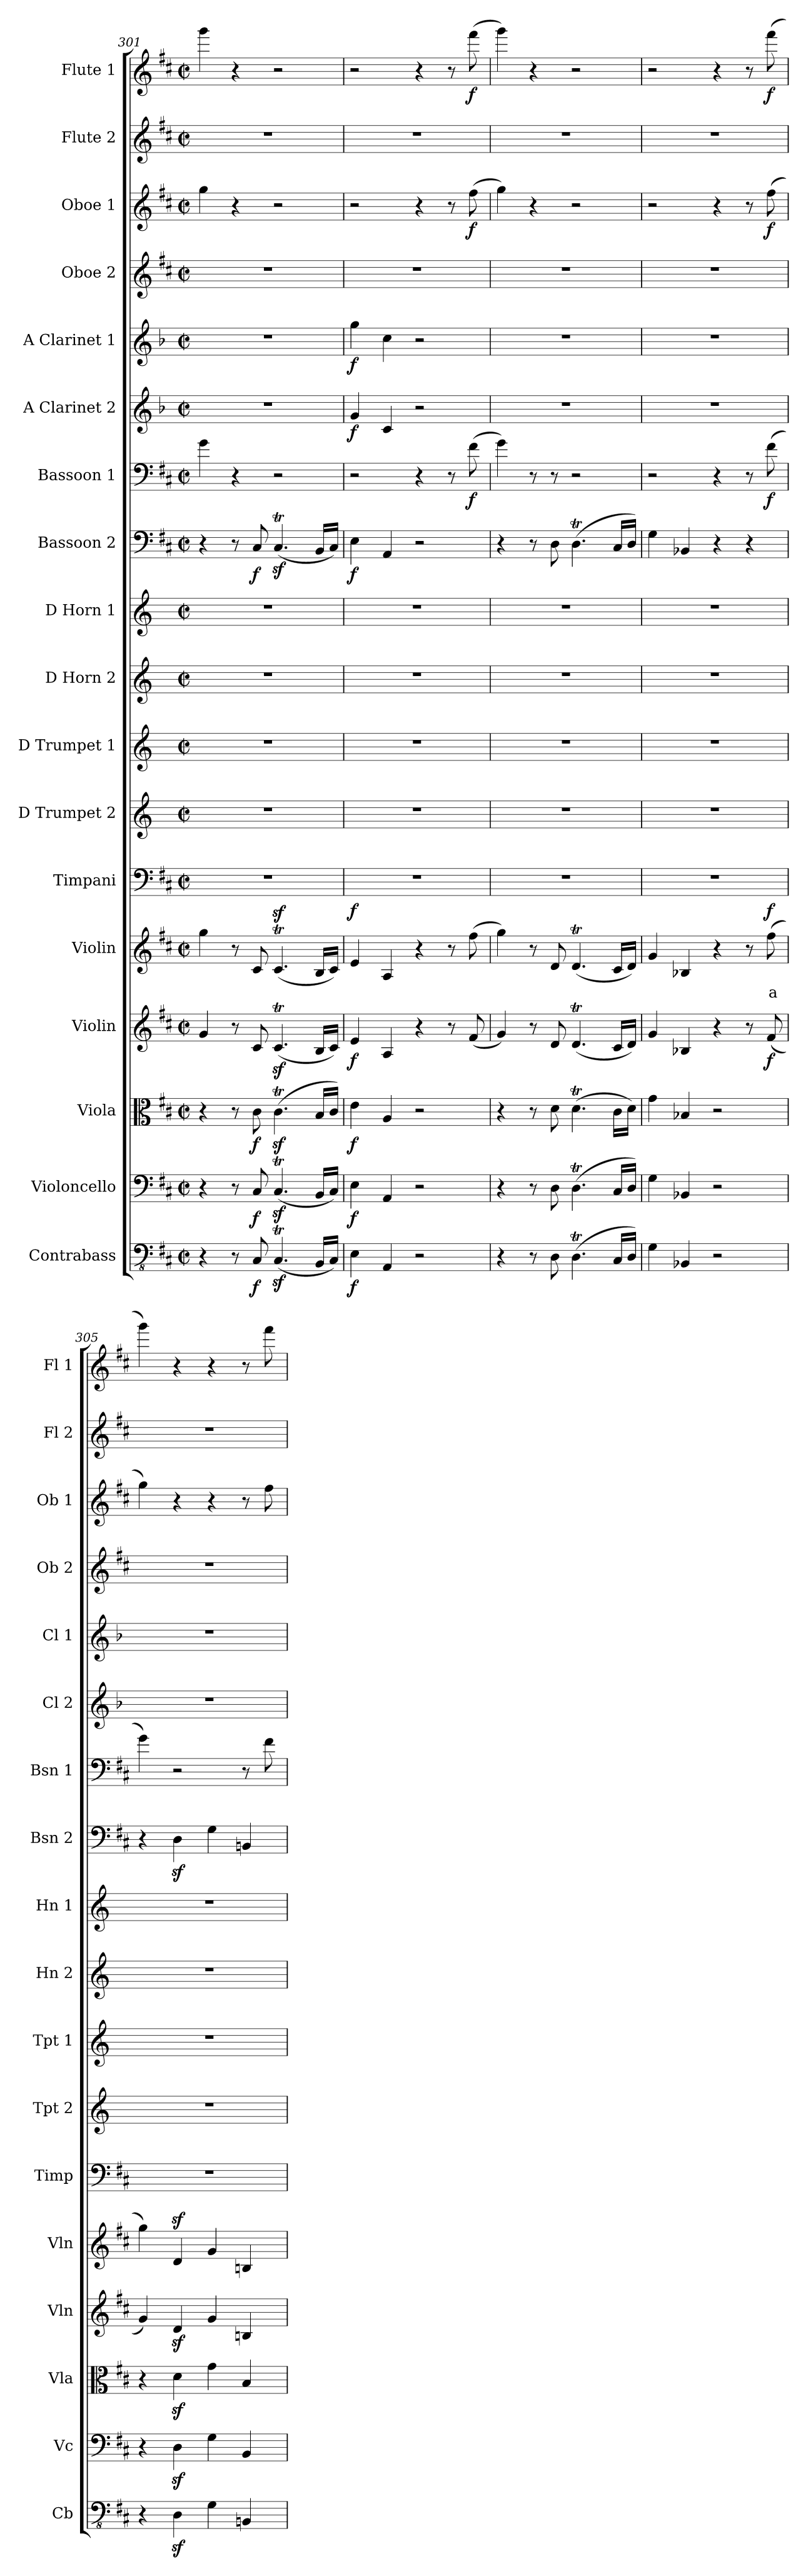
**kern	**dynam	**kern	**dynam	**kern	**dynam	**kern	**dynam	**kern	**text	**dynam	**kern	**kern	**kern	**kern	**kern	**kern	**dynam	**kern	**dynam	**kern	**dynam	**kern	**dynam	**kern	**kern	**dynam	**kern	**kern	**dynam
*part18	*part18	*part17	*part17	*part16	*part16	*part15	*part15	*part14	*part14	*part14	*part13	*part12	*part11	*part10	*part9	*part8	*part8	*part7	*part7	*part6	*part6	*part5	*part5	*part4	*part3	*part3	*part2	*part1	*part1
*staff18	*staff18	*staff17	*staff17	*staff16	*staff16	*staff15	*staff15	*staff14	*staff14	*staff14	*staff13	*staff12	*staff11	*staff10	*staff9	*staff8	*staff8	*staff7	*staff7	*staff6	*staff6	*staff5	*staff5	*staff4	*staff3	*staff3	*staff2	*staff1	*staff1
*I"Contrabass	*	*I"Violoncello	*	*I"Viola	*	*I"Violin	*	*I"Violin	*	*	*I"Timpani	*I"D Trumpet 2	*I"D Trumpet 1	*I"D Horn 2	*I"D Horn 1	*I"Bassoon 2	*	*I"Bassoon 1	*	*I"A Clarinet 2	*	*I"A Clarinet 1	*	*I"Oboe 2	*I"Oboe 1	*	*I"Flute 2	*I"Flute 1	*
*I'Cb	*	*I'Vc	*	*I'Vla	*	*I'Vln	*	*I'Vln	*	*	*I'Timp	*I'Tpt 2	*I'Tpt 1	*I'Hn 2	*I'Hn 1	*I'Bsn 2	*	*I'Bsn 1	*	*I'Cl 2	*	*I'Cl 1	*	*I'Ob 2	*I'Ob 1	*	*I'Fl 2	*I'Fl 1	*
*clefFv4	*	*clefF4	*	*clefC3	*	*clefG2	*	*clefG2	*	*	*clefF4	*clefG2	*clefG2	*clefG2	*clefG2	*clefF4	*	*clefF4	*	*clefG2	*	*clefG2	*	*clefG2	*clefG2	*	*clefG2	*clefG2	*
*	*	*	*	*	*	*	*	*	*	*	*	*ITrd-1c-2	*ITrd-1c-2	*ITrd6c10	*ITrd6c10	*	*	*	*	*ITrd2c3	*	*ITrd2c3	*	*	*	*	*	*	*
*k[f#c#]	*	*k[f#c#]	*	*k[f#c#]	*	*k[f#c#]	*	*k[f#c#]	*	*	*k[f#c#]	*k[f#c#]	*k[f#c#]	*k[f#c#]	*k[f#c#]	*k[f#c#]	*	*k[f#c#]	*	*k[f#c#]	*	*k[f#c#]	*	*k[f#c#]	*k[f#c#]	*	*k[f#c#]	*k[f#c#]	*
*M2/2	*	*M2/2	*	*M2/2	*	*M2/2	*	*M2/2	*	*	*M2/2	*M2/2	*M2/2	*M2/2	*M2/2	*M2/2	*	*M2/2	*	*M2/2	*	*M2/2	*	*M2/2	*M2/2	*	*M2/2	*M2/2	*
*met(c|)	*	*met(c|)	*	*met(c|)	*	*met(c|)	*	*met(c|)	*	*	*met(c|)	*met(c|)	*met(c|)	*met(c|)	*met(c|)	*met(c|)	*	*met(c|)	*	*met(c|)	*	*met(c|)	*	*met(c|)	*met(c|)	*	*met(c|)	*met(c|)	*
=301	=301	=301	=301	=301	=301	=301	=301	=301	=301	=301	=301	=301	=301	=301	=301	=301	=301	=301	=301	=301	=301	=301	=301	=301	=301	=301	=301	=301	=301
4r	.	4r	.	4r	.	4g/	.	4gg\	.	.	1r	1r	1r	1r	1r	4r	.	4g\	.	1r	.	1r	.	1r	4gg\	.	1r	4ggg\	.
8r	.	8r	.	8r	.	8r	.	8r	.	.	.	.	.	.	.	8r	.	4r	.	.	.	.	.	.	4r	.	.	4r	.
!	!LO:DY:b	!	!LO:DY:b	!	!LO:DY:b	!	!	!	!	!	!	!	!	!	!	!	!LO:DY:b	!	!	!	!	!	!	!	!	!	!	!	!
8CC#/	f	8C#/	f	8c#\	f	8c#/	.	8c#/	.	.	.	.	.	.	.	8C#/	f	.	.	.	.	.	.	.	.	.	.	.	.
(<4.CC#z<t/	.	(<4.C#z<t/	.	(>4.c#z<t\	.	(<4.c#z<t/	.	(<4.c#z<t/	.	.	.	.	.	.	.	(<4.C#z<t/	.	2r	.	.	.	.	.	.	2r	.	.	2r	.
16BBB/LL	.	16BB/LL	.	16B/LL	.	16B/LL	.	16B/LL	.	.	.	.	.	.	.	16BB/LL	.	.	.	.	.	.	.	.	.	.	.	.	.
16CC#/JJ)	.	16C#/JJ)	.	16c#/JJ)	.	16c#/JJ)	.	16c#/JJ)	.	.	.	.	.	.	.	16C#/JJ)	.	.	.	.	.	.	.	.	.	.	.	.	.
=302	=302	=302	=302	=302	=302	=302	=302	=302	=302	=302	=302	=302	=302	=302	=302	=302	=302	=302	=302	=302	=302	=302	=302	=302	=302	=302	=302	=302	=302
!	!LO:DY:b	!	!LO:DY:b	!	!LO:DY:b	!	!LO:DY:b	!	!	!LO:DY:b	!	!	!	!	!	!	!LO:DY:b	!	!	!	!LO:DY:b	!	!LO:DY:b	!	!	!	!	!	!
4EE\	f	4E\	f	4e\	f	4e/	f	4e/	.	f	1r	1r	1r	1r	1r	4E\	f	2r	.	4e/	f	4ee\	f	1r	2r	.	1r	2r	.
4AAA/	.	4AA/	.	4A/	.	4A/	.	4A/	.	.	.	.	.	.	.	4AA/	.	.	.	4A/	.	4a\	.	.	.	.	.	.	.
2r	.	2r	.	2r	.	4r	.	4r	.	.	.	.	.	.	.	2r	.	4r	.	2r	.	2r	.	.	4r	.	.	4r	.
.	.	.	.	.	.	8r	.	8r	.	.	.	.	.	.	.	.	.	8r	.	.	.	.	.	.	8r	.	.	8r	.
!	!	!	!	!	!	!	!	!	!	!	!	!	!	!	!	!	!	!	!LO:DY:b	!	!	!	!	!	!	!LO:DY:b	!	!	!LO:DY:b
.	.	.	.	.	.	(<8f#/	.	(>8ff#\	.	.	.	.	.	.	.	.	.	(>8f#\	f	.	.	.	.	.	(>8ff#\	f	.	(>8fff#\	f
=303	=303	=303	=303	=303	=303	=303	=303	=303	=303	=303	=303	=303	=303	=303	=303	=303	=303	=303	=303	=303	=303	=303	=303	=303	=303	=303	=303	=303	=303
4r	.	4r	.	4r	.	4g/)	.	4gg\)	.	.	1r	1r	1r	1r	1r	4r	.	4g\)	.	1r	.	1r	.	1r	4gg\)	.	1r	4ggg\)	.
8r	.	8r	.	8r	.	8r	.	8r	.	.	.	.	.	.	.	8r	.	8r	.	.	.	.	.	.	4r	.	.	4r	.
8DD\	.	8D\	.	8d\	.	8d/	.	8d/	.	.	.	.	.	.	.	8D\	.	8r	.	.	.	.	.	.	.	.	.	.	.
(>4.DDT\	.	(>4.DT\	.	(>4.dT\	.	(<4.dT/	.	(<4.dT/	.	.	.	.	.	.	.	(>4.DT\	.	2r	.	.	.	.	.	.	2r	.	.	2r	.
16CC#/LL	.	16C#/LL	.	16c#\LL	.	16c#/LL	.	16c#/LL	.	.	.	.	.	.	.	16C#/LL	.	.	.	.	.	.	.	.	.	.	.	.	.
16DD/JJ)	.	16D/JJ)	.	16d\JJ)	.	16d/JJ)	.	16d/JJ)	.	.	.	.	.	.	.	16D/JJ)	.	.	.	.	.	.	.	.	.	.	.	.	.
=304	=304	=304	=304	=304	=304	=304	=304	=304	=304	=304	=304	=304	=304	=304	=304	=304	=304	=304	=304	=304	=304	=304	=304	=304	=304	=304	=304	=304	=304
4GG\	.	4G\	.	4g\	.	4g/	.	4g/	.	.	1r	1r	1r	1r	1r	4G\	.	2r	.	1r	.	1r	.	1r	2r	.	1r	2r	.
4BBB-X/	.	4BB-X/	.	4B-X/	.	4B-X/	.	4B-X/	.	.	.	.	.	.	.	4BB-X/	.	.	.	.	.	.	.	.	.	.	.	.	.
2r	.	2r	.	2r	.	4r	.	4r	.	.	.	.	.	.	.	4r	.	4r	.	.	.	.	.	.	4r	.	.	4r	.
.	.	.	.	.	.	8r	.	8r	.	.	.	.	.	.	.	4r	.	8r	.	.	.	.	.	.	8r	.	.	8r	.
!	!	!	!	!	!	!	!LO:DY:b	!	!LO:LY:b:color=#FF0000	!LO:DY:b	!	!	!	!	!	!	!	!	!LO:DY:b	!	!	!	!	!	!	!LO:DY:b	!	!	!LO:DY:b
.	.	.	.	.	.	(<8f#/	f	(>8ff#\	a	f	.	.	.	.	.	.	.	(>8f#\	f	.	.	.	.	.	(>8ff#\	f	.	(>8fff#\	f
=305	=305	=305	=305	=305	=305	=305	=305	=305	=305	=305	=305	=305	=305	=305	=305	=305	=305	=305	=305	=305	=305	=305	=305	=305	=305	=305	=305	=305	=305
4r	.	4r	.	4r	.	4g/)	.	4gg\)	.	.	1r	1r	1r	1r	1r	4r	.	4g\)	.	1r	.	1r	.	1r	4gg\)	.	1r	4ggg\)	.
4DDz<\	.	4Dz<\	.	4dz<\	.	4dz</	.	4dz</	.	.	.	.	.	.	.	4Dz<\	.	2r	.	.	.	.	.	.	4r	.	.	4r	.
4GG\	.	4G\	.	4g\	.	4g/	.	4g/	.	.	.	.	.	.	.	4G\	.	.	.	.	.	.	.	.	4r	.	.	4r	.
4BBBn/	.	4BB/	.	4B/	.	4Bn/	.	4Bn/	.	.	.	.	.	.	.	4BBn/	.	8r	.	.	.	.	.	.	8r	.	.	8r	.
.	.	.	.	.	.	.	.	.	.	.	.	.	.	.	.	.	.	8f#\	.	.	.	.	.	.	8ff#\	.	.	8fff#\	.
=	=	=	=	=	=	=	=	=	=	=	=	=	=	=	=	=	=	=	=	=	=	=	=	=	=	=	=	=	=
*-	*-	*-	*-	*-	*-	*-	*-	*-	*-	*-	*-	*-	*-	*-	*-	*-	*-	*-	*-	*-	*-	*-	*-	*-	*-	*-	*-	*-	*-
